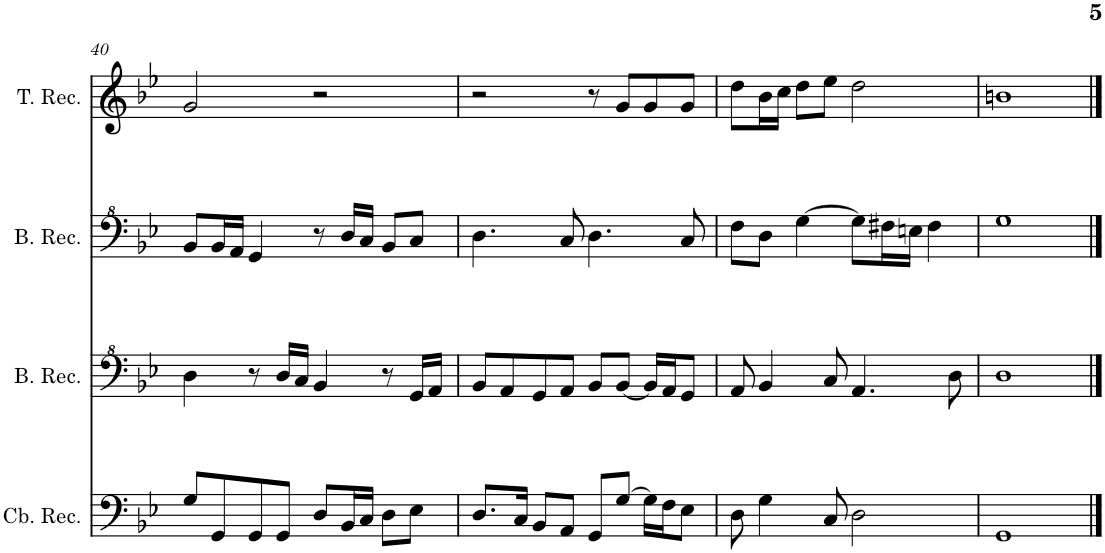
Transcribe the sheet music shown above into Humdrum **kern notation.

**kern	**kern	**kern	**kern
*part4	*part3	*part2	*part1
*staff4	*staff3	*staff2	*staff1
*I"Contrabass Recorder, Basso	*I"Bass Recorder, Tenore	*I"Bass Recorder, Alto	*I"Tenor Recorder, Canto
*I'Cb. Rec.	*I'B. Rec.	*I'B. Rec.	*I'T. Rec.
!!LO:PB:g=z
*clefF4	*clefF^4	*clefF^4	*clefG2
*k[b-e-]	*k[b-e-]	*k[b-e-]	*k[b-e-]
*M4/4	*M4/4	*M4/4	*M4/4
=40	=40	=40	=40
8G/L	4d\	8B-/L	2g/
8GG/	.	16B-/L	.
.	.	16A/JJ	.
8GG/	8r	4G/	.
8GG/J	16d/LL	.	.
.	16c/JJ	.	.
8D/L	4B-/	8r	2r
16BB-/L	.	16d/LL	.
16C/JJ	.	16c/JJ	.
8D\L	8r	8B-/L	.
8E-\J	16G/LL	8c/J	.
.	16A/JJ	.	.
=41	=41	=41	=41
8.D/L	8B-/L	4.d\	2r
.	8A/	.	.
16C/Jk	.	.	.
8BB-/L	8G/	.	.
8AA/J	8A/J	8c/	.
8GG/L	8B-/L	4.d\	8r
[8G/J	[8B-/J	.	8g/L
16G\LL]	16B-/LL]	.	8g/
16F\J	16A/J	.	.
8E-\J	8G/J	8c/	8g/J
=42	=42	=42	=42
8D\	8A/	8f\L	8dd\L
4G\	4B-/	8d\J	16b-\L
.	.	.	16cc\JJ
.	.	[4g\	8dd\L
8C/	8c/	.	8ee-\J
2D\	4.A/	8g\L]	2dd\
.	.	16f#X\L	.
.	.	16en\JJ	.
.	.	4f#\	.
.	8d\	.	.
=43	=43	=43	=43
1GG	1d	1g	1bn
==	==	==	==
*-	*-	*-	*-
